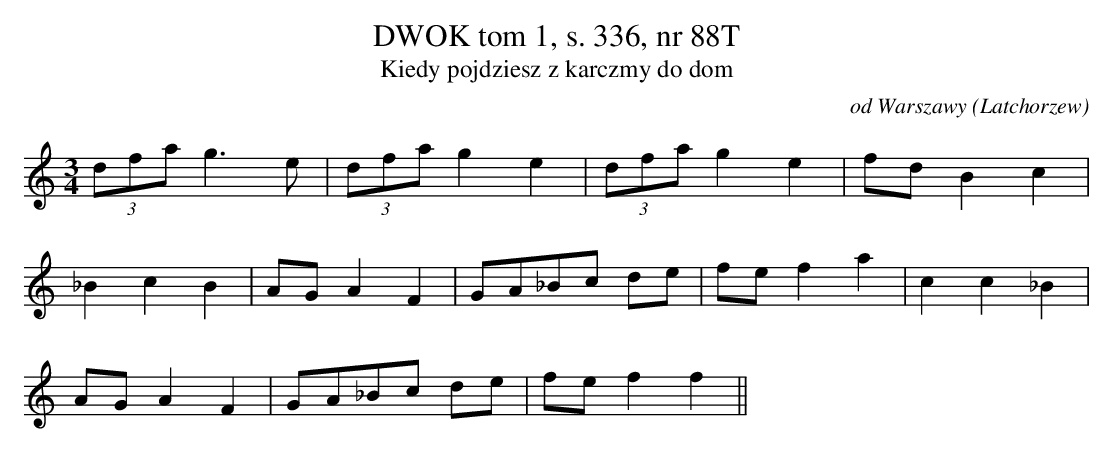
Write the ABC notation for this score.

X:1
T: DWOK tom 1, s. 336, nr 88T
T: Kiedy pojdziesz z karczmy do dom
O: od Warszawy (Latchorzew)
M: 3/4
L: 1/8
K: C
(3dfag3e | (3dfag2e2 | (3dfag2e2 | fdB2c2 |
_B2c2B2 | AGA2F2 | GA_Bc de | fef2a2 | c2c2_B2 |
AGA2F2 | GA_Bc de | fef2f2||
